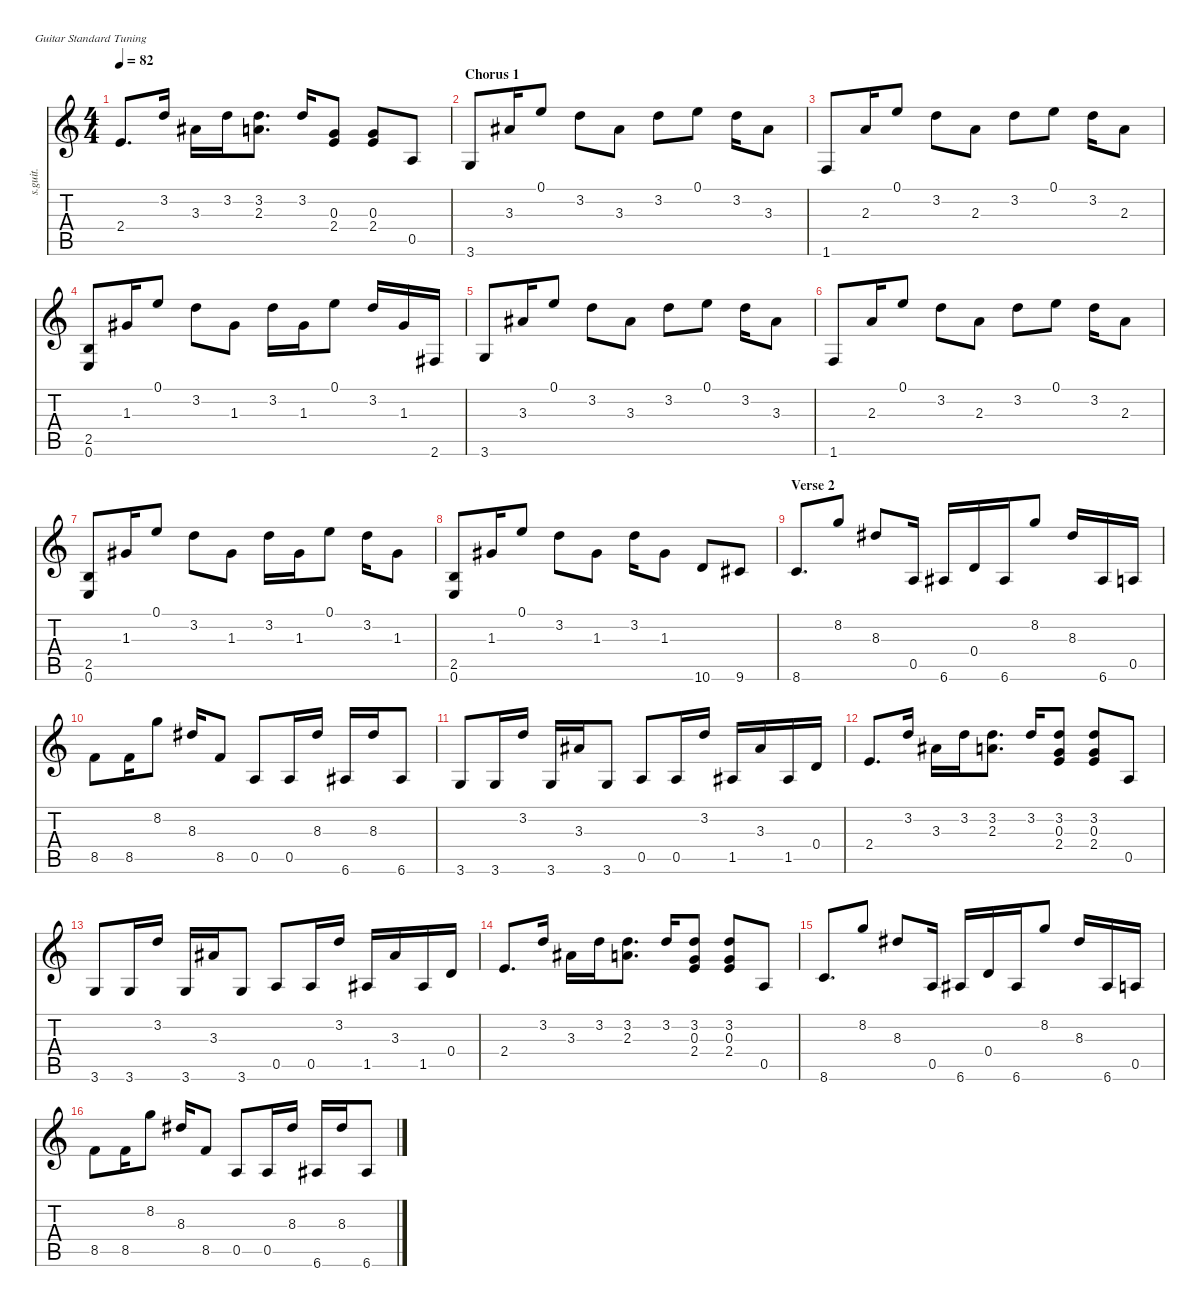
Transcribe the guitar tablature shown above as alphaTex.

\defaultSystemsLayout 4
\hideDynamics
\bracketExtendMode nobrackets
\track ("Acoustic (thom)" "s.guit.") {instrument acousticguitarsteel}
\staff {score tabs}
\tuning (E4 B3 G3 D3 A2 E2)
\ts (4 4)
\tempo 82
\clef g2
\ks c
2.4.8{d dy f beam Up} 3.2.16{beam Up} 3.3{acc #}.16{beam Down} 3.2.16{beam Down} (3.2 2.3).8{d beam Down} 3.2.16{beam Up} (0.3 2.4).8{beam Up} (0.3 2.4).8{beam Up} 0.5.8{beam Up} |
\section ("" "Chorus 1")
3.6.8{dy fff beam Up} 3.3{acc #}.16{dy f beam Up} 0.1.8{beam Up} 3.2.8{beam Down} 3.3{acc #}.8{beam Down} 3.2.8{beam Down} 0.1.8{beam Down} 3.2.16{beam Down} 3.3{acc #}.8{beam Down} |
1.6.8{dy fff beam Up} 2.3.16{dy f beam Up} 0.1.8{beam Up} 3.2.8{beam Down} 2.3.8{beam Down} 3.2.8{beam Down} 0.1.8{beam Down} 3.2.16{beam Down} 2.3.8{beam Down} |
(2.5 0.6).8{beam Up} 1.3{acc #}.16{beam Up} 0.1.8{beam Up} 3.2.8{beam Down} 1.3{acc #}.8{beam Down} 3.2.16{beam Down} 1.3{acc #}.16{beam Down} 0.1.8{beam Down} 3.2.16{beam Up} 1.3{acc #}.16{beam Up} 2.6{acc #}.16{dy fff beam Up} |
3.6.8{beam Up} 3.3{acc #}.16{dy f beam Up} 0.1.8{beam Up} 3.2.8{beam Down} 3.3{acc #}.8{beam Down} 3.2.8{beam Down} 0.1.8{beam Down} 3.2.16{beam Down} 3.3{acc #}.8{beam Down} |
1.6.8{dy fff beam Up} 2.3.16{dy f beam Up} 0.1.8{beam Up} 3.2.8{beam Down} 2.3.8{beam Down} 3.2.8{beam Down} 0.1.8{beam Down} 3.2.16{beam Down} 2.3.8{beam Down} |
(2.5 0.6).8{beam Up} 1.3{acc #}.16{beam Up} 0.1.8{beam Up} 3.2.8{beam Down} 1.3{acc #}.8{beam Down} 3.2.16{beam Down} 1.3{acc #}.16{beam Down} 0.1.8{beam Down} 3.2.16{beam Down} 1.3{acc #}.8{beam Down} |
(2.5 0.6).8{beam Up} 1.3{acc #}.16{beam Up} 0.1.8{beam Up} 3.2.8{beam Down} 1.3{acc #}.8{beam Down} 3.2.16{beam Down} 1.3{acc #}.8{beam Down} 10.6.8{beam Up} 9.6{acc #}.8{beam Up} |
\section ("" "Verse 2")
8.6.8{d beam Up} 8.2.8{beam Up} 8.3{acc #}.8{beam Up} 0.5.16{beam Up} 6.6{acc #}.16{beam Up} 0.4.16{beam Up} 6.6{acc #}.16{beam Up} 8.2.8{beam Up} 8.3{acc #}.16{beam Up} 6.6{acc #}.16{beam Up} 0.5.16{beam Up} |
8.5.8{beam Down} 8.5.16{beam Down} 8.2.8{beam Down} 8.3{acc #}.16{beam Up} 8.5.8{beam Up} 0.5.8{beam Up} 0.5.16{beam Up} 8.3{acc #}.16{beam Up} 6.6{acc #}.16{beam Up} 8.3{acc #}.16{beam Up} 6.6{acc #}.8{beam Up} |
3.6.8{beam Up} 3.6.16{beam Up} 3.2.16{beam Up} 3.6.16{beam Up} 3.3{acc #}.16{beam Up} 3.6.8{beam Up} 0.5.8{beam Up} 0.5.16{beam Up} 3.2.16{beam Up} 1.5{acc #}.16{beam Up} 3.3{acc #}.16{beam Up} 1.5{acc #}.16{beam Up} 0.4.16{beam Up} |
2.4.8{d beam Up} 3.2.16{beam Up} 3.3{acc #}.16{beam Down} 3.2.16{beam Down} (3.2 2.3).8{d beam Down} 3.2.16{beam Up} (3.2 0.3 2.4).8{beam Up} (3.2 0.3 2.4).8{beam Up} 0.5.8{beam Up} |
3.6.8{beam Up} 3.6.16{beam Up} 3.2.16{beam Up} 3.6.16{beam Up} 3.3{acc #}.16{beam Up} 3.6.8{beam Up} 0.5.8{beam Up} 0.5.16{beam Up} 3.2.16{beam Up} 1.5{acc #}.16{beam Up} 3.3{acc #}.16{beam Up} 1.5{acc #}.16{beam Up} 0.4.16{beam Up} |
2.4.8{d beam Up} 3.2.16{beam Up} 3.3{acc #}.16{beam Down} 3.2.16{beam Down} (3.2 2.3).8{d beam Down} 3.2.16{beam Up} (3.2 0.3 2.4).8{beam Up} (3.2 0.3 2.4).8{beam Up} 0.5.8{beam Up} |
8.6.8{d beam Up} 8.2.8{beam Up} 8.3{acc #}.8{beam Up} 0.5.16{beam Up} 6.6{acc #}.16{beam Up} 0.4.16{beam Up} 6.6{acc #}.16{beam Up} 8.2.8{beam Up} 8.3{acc #}.16{beam Up} 6.6{acc #}.16{beam Up} 0.5.16{beam Up} |
8.5.8{beam Down} 8.5.16{beam Down} 8.2.8{beam Down} 8.3{acc #}.16{beam Up} 8.5.8{beam Up} 0.5.8{beam Up} 0.5.16{beam Up} 8.3{acc #}.16{beam Up} 6.6{acc #}.16{beam Up} 8.3{acc #}.16{beam Up} 6.6{acc #}.8{beam Up}
